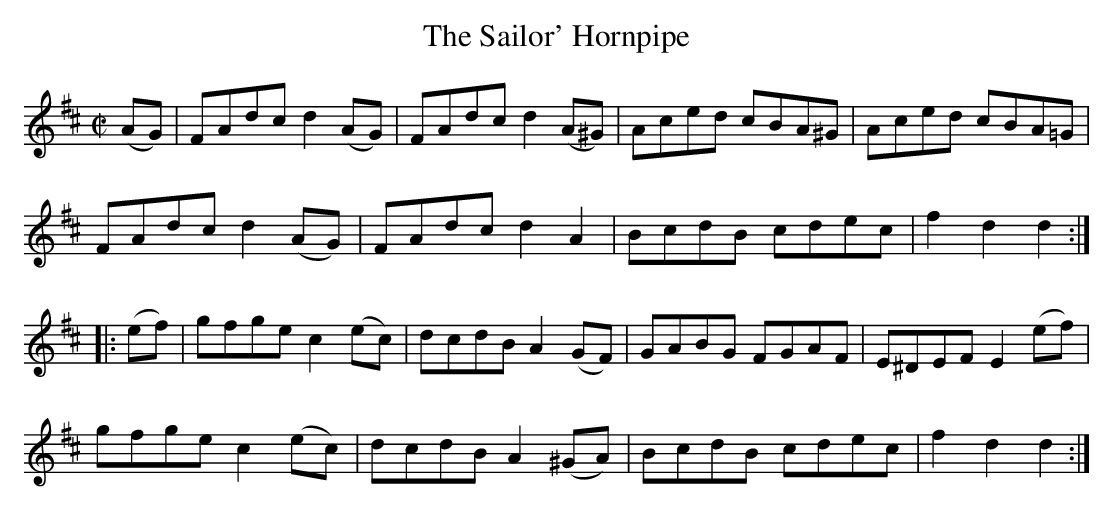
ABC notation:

X:1
T: The Sailor' Hornpipe
M: C|
L: 1/8
K: D
(AG)|FAdc d2 (AG)|FAdc d2 (A^G)|Aced cBA^G|Aced cBA=G|
FAdc d2 (AG)|FAdc d2 A2|BcdB cdec|f2 d2 d2:|
|:(ef)|gfge c2 (ec)|dcdB A2 (GF)|GABG FGAF|E^DEF E2 (ef)|
gfge c2 (ec)|dcdB A2 (^GA)|BcdB cdec|f2 d2 d2:|
